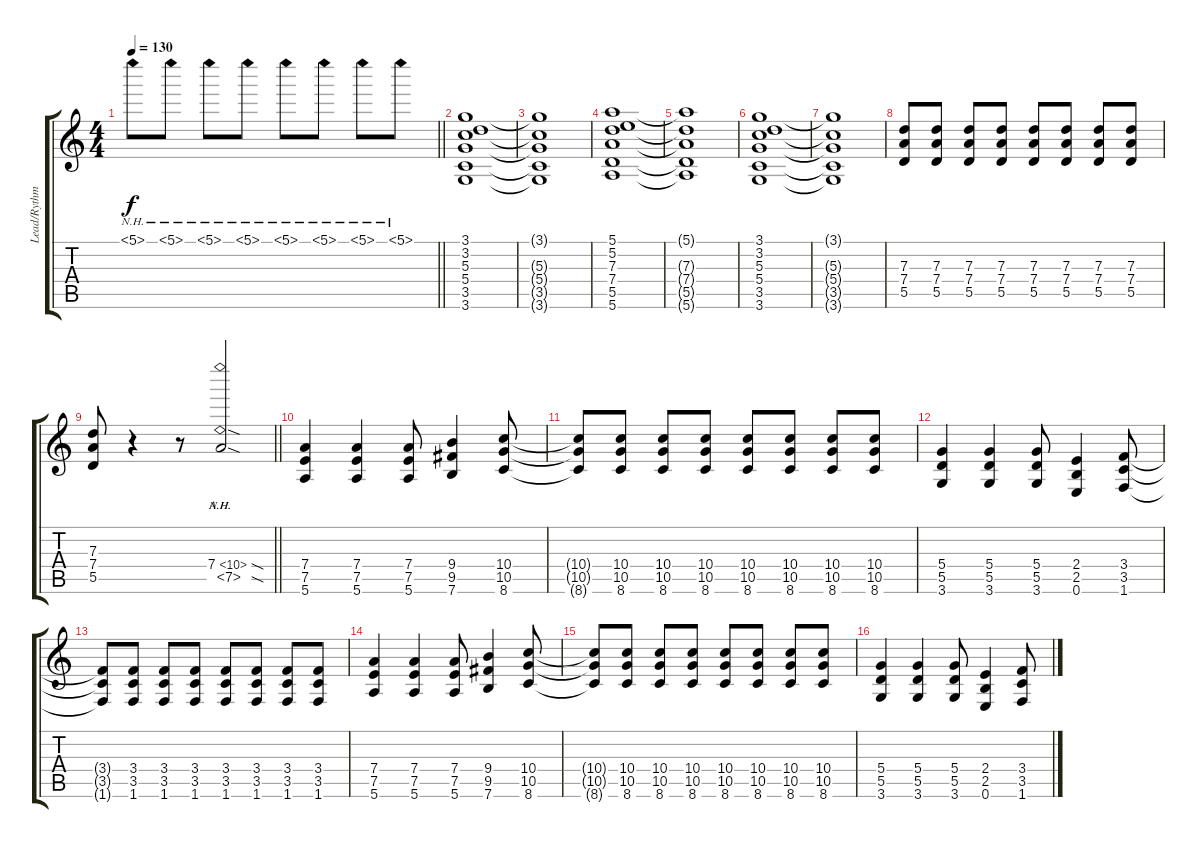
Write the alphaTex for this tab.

\track ("Lead/Rythm" "Lead/Rythm") {instrument distortionguitar}
\staff {score tabs}
\tuning (E4 B3 G3 D3 A2 E2) {hide}
\ts (4 4)
\tempo 130
\clef g2
\barLineRight lightlight
\ks c
5.1{nh}.8{dy f} 5.1{nh}.8 5.1{nh}.8 5.1{nh}.8 5.1{nh}.8 5.1{nh}.8 5.1{nh}.8 5.1{nh}.8 |
(3.1 3.2 5.3 5.4 3.5 3.6).1{instrument distortionguitar} |
(3.1{t} 5.3{t} 5.4{t} 3.5{t} 3.6{t}).1{instrument distortionguitar} |
(5.1 5.2 7.3 7.4 5.5 5.6).1 |
(5.1{t} 7.3{t} 7.4{t} 5.5{t} 5.6{t}).1{instrument distortionguitar} |
(3.1 3.2 5.3 5.4 3.5 3.6).1{instrument distortionguitar} |
(3.1{t} 5.3{t} 5.4{t} 3.5{t} 3.6{t}).1{instrument distortionguitar} |
(7.3 7.4 5.5).8 (7.3 7.4 5.5).8 (7.3 7.4 5.5).8 (7.3 7.4 5.5).8 (7.3 7.4 5.5).8 (7.3 7.4 5.5).8 (7.3 7.4 5.5).8 (7.3 7.4 5.5).8 |
\barLineRight lightlight
(7.3 7.4 5.5).8 r.4 r.8 (7.4{ah 3 sod} 7.5{nh sod}).2 |
(7.4 7.5 5.6).4 (7.4 7.5 5.6).4 (7.4 7.5 5.6).8 (9.4 9.5 7.6).4 (10.4 10.5 8.6).8 |
(10.4{t} 10.5{t} 8.6{t}).8 (10.4 10.5 8.6).8 (10.4 10.5 8.6).8 (10.4 10.5 8.6).8 (10.4 10.5 8.6).8 (10.4 10.5 8.6).8 (10.4 10.5 8.6).8 (10.4 10.5 8.6).8 |
(5.4 5.5 3.6).4 (5.4 5.5 3.6).4 (5.4 5.5 3.6).8 (2.4 2.5 0.6).4 (3.4 3.5 1.6).8 |
(3.4{t} 3.5{t} 1.6{t}).8 (3.4 3.5 1.6).8 (3.4 3.5 1.6).8 (3.4 3.5 1.6).8 (3.4 3.5 1.6).8 (3.4 3.5 1.6).8 (3.4 3.5 1.6).8 (3.4 3.5 1.6).8 |
(7.4 7.5 5.6).4 (7.4 7.5 5.6).4 (7.4 7.5 5.6).8 (9.4 9.5 7.6).4 (10.4 10.5 8.6).8 |
(10.4{t} 10.5{t} 8.6{t}).8 (10.4 10.5 8.6).8 (10.4 10.5 8.6).8 (10.4 10.5 8.6).8 (10.4 10.5 8.6).8 (10.4 10.5 8.6).8 (10.4 10.5 8.6).8 (10.4 10.5 8.6).8 |
(5.4 5.5 3.6).4 (5.4 5.5 3.6).4 (5.4 5.5 3.6).8 (2.4 2.5 0.6).4 (3.4 3.5 1.6).8
